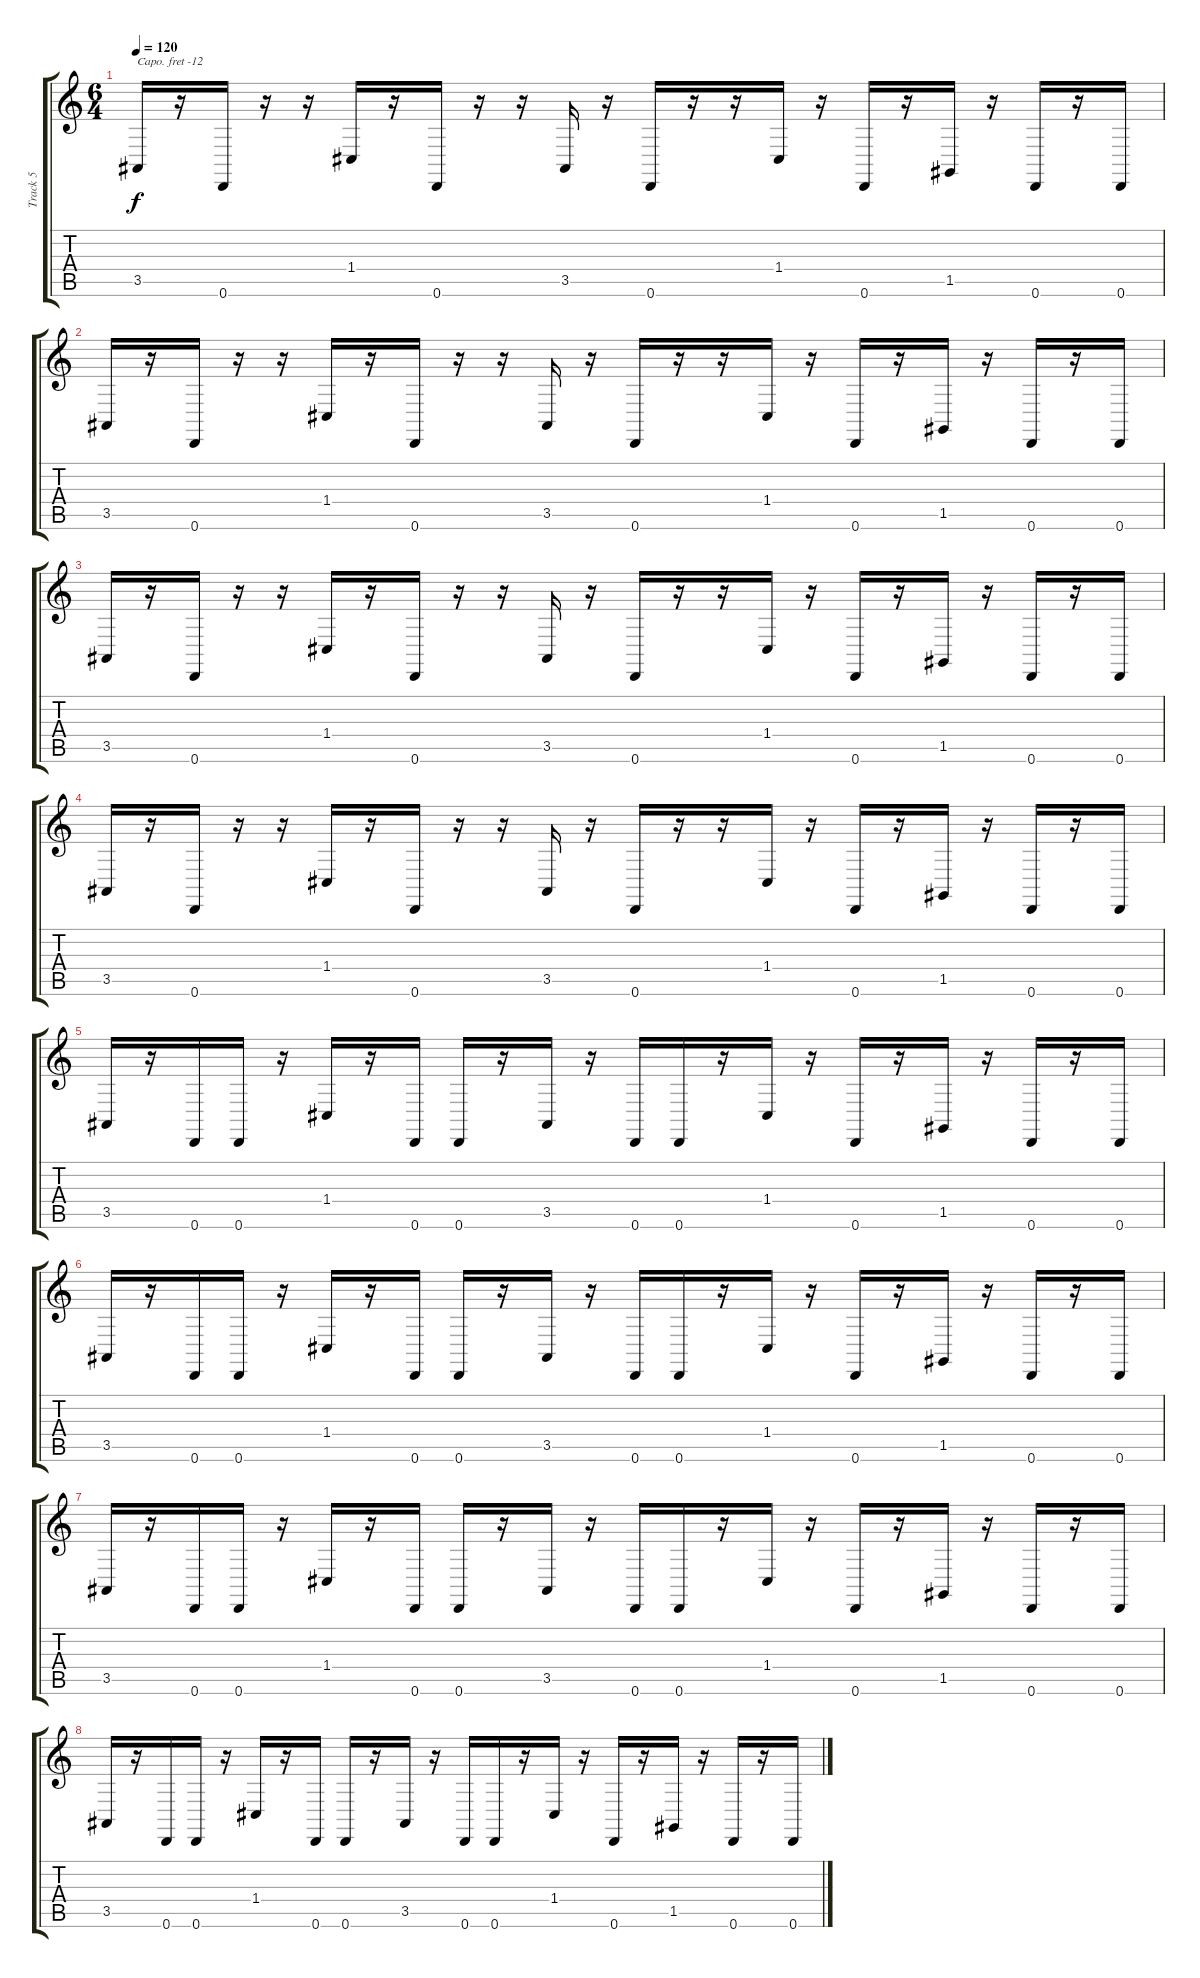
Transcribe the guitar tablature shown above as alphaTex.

\track ("Track 5" "Track 5") {instrument electricbasspick}
\staff {score tabs}
\capo -12
\tuning (D4 A3 F3 C3 G2 D2) {hide}
\ts (6 4)
\tempo 120
\clef g2
\ks c
3.5.16{dy f} r.16 0.6.16 r.16 r.16 1.4.16 r.16 0.6.16 r.16 r.16 3.5.16 r.16 0.6.16 r.16 r.16 1.4.16 r.16 0.6.16 r.16 1.5.16 r.16 0.6.16 r.16 0.6.16 |
3.5.16 r.16 0.6.16 r.16 r.16 1.4.16 r.16 0.6.16 r.16 r.16 3.5.16 r.16 0.6.16 r.16 r.16 1.4.16 r.16 0.6.16 r.16 1.5.16 r.16 0.6.16 r.16 0.6.16 |
3.5.16 r.16 0.6.16 r.16 r.16 1.4.16 r.16 0.6.16 r.16 r.16 3.5.16 r.16 0.6.16 r.16 r.16 1.4.16 r.16 0.6.16 r.16 1.5.16 r.16 0.6.16 r.16 0.6.16 |
3.5.16 r.16 0.6.16 r.16 r.16 1.4.16 r.16 0.6.16 r.16 r.16 3.5.16 r.16 0.6.16 r.16 r.16 1.4.16 r.16 0.6.16 r.16 1.5.16 r.16 0.6.16 r.16 0.6.16 |
3.5.16 r.16 0.6.16 0.6.16 r.16 1.4.16 r.16 0.6.16 0.6.16 r.16 3.5.16 r.16 0.6.16 0.6.16 r.16 1.4.16 r.16 0.6.16 r.16 1.5.16 r.16 0.6.16 r.16 0.6.16 |
3.5.16 r.16 0.6.16 0.6.16 r.16 1.4.16 r.16 0.6.16 0.6.16 r.16 3.5.16 r.16 0.6.16 0.6.16 r.16 1.4.16 r.16 0.6.16 r.16 1.5.16 r.16 0.6.16 r.16 0.6.16 |
3.5.16 r.16 0.6.16 0.6.16 r.16 1.4.16 r.16 0.6.16 0.6.16 r.16 3.5.16 r.16 0.6.16 0.6.16 r.16 1.4.16 r.16 0.6.16 r.16 1.5.16 r.16 0.6.16 r.16 0.6.16 |
3.5.16 r.16 0.6.16 0.6.16 r.16 1.4.16 r.16 0.6.16 0.6.16 r.16 3.5.16 r.16 0.6.16 0.6.16 r.16 1.4.16 r.16 0.6.16 r.16 1.5.16 r.16 0.6.16 r.16 0.6.16
